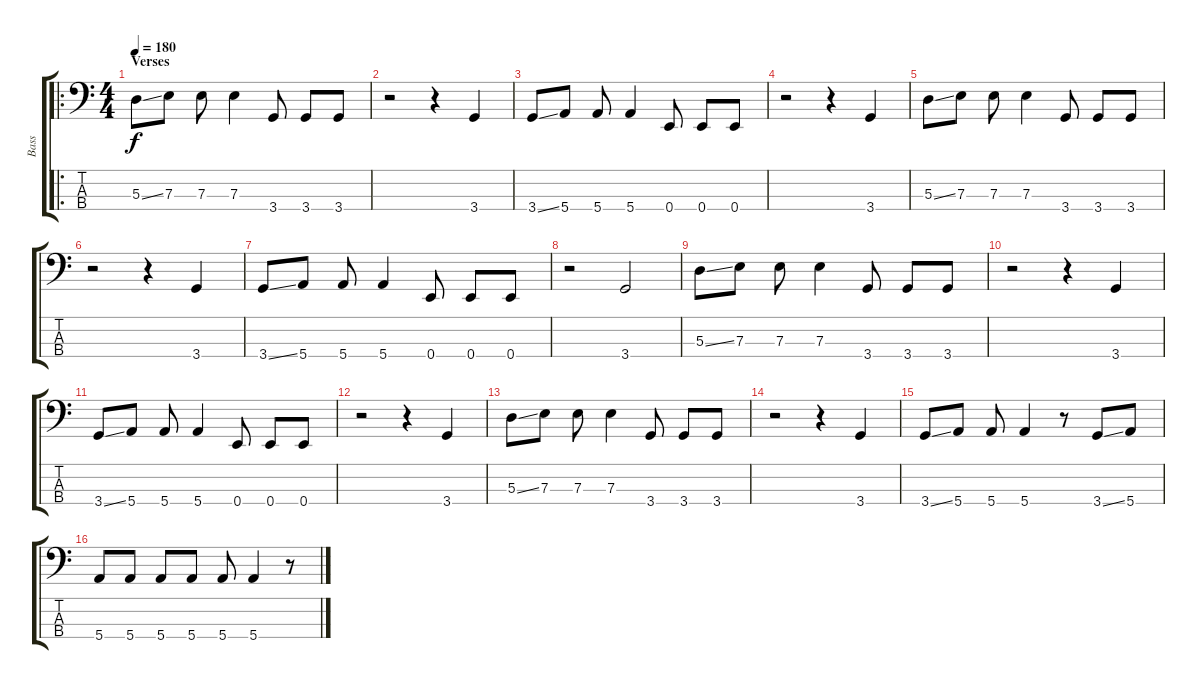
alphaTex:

\track ("Bass" "Bass") {instrument electricbassfinger}
\staff {score tabs}
\tuning (G2 D2 A1 E1) {hide}
\ro
\ts (4 4)
\section ("" "Verses")
\tempo 180
\clef f4
\ks c
5.3{ss}.8{dy f} 7.3.8 7.3.8 7.3.4 3.4.8 3.4.8 3.4.8 |
r.2 r.4 3.4.4 |
3.4{ss}.8 5.4.8 5.4.8 5.4.4 0.4.8 0.4.8 0.4.8 |
r.2 r.4 3.4.4 |
5.3{ss}.8 7.3.8 7.3.8 7.3.4 3.4.8 3.4.8 3.4.8 |
r.2 r.4 3.4.4 |
3.4{ss}.8 5.4.8 5.4.8 5.4.4 0.4.8 0.4.8 0.4.8 |
r.2 3.4.2 |
5.3{ss}.8 7.3.8 7.3.8 7.3.4 3.4.8 3.4.8 3.4.8 |
r.2 r.4 3.4.4 |
3.4{ss}.8 5.4.8 5.4.8 5.4.4 0.4.8 0.4.8 0.4.8 |
r.2 r.4 3.4.4 |
5.3{ss}.8 7.3.8 7.3.8 7.3.4 3.4.8 3.4.8 3.4.8 |
r.2 r.4 3.4.4 |
3.4{ss}.8 5.4.8 5.4.8 5.4.4 r.8 3.4{ss}.8 5.4.8 |
5.4.8 5.4.8 5.4.8 5.4.8 5.4.8 5.4.4 r.8
